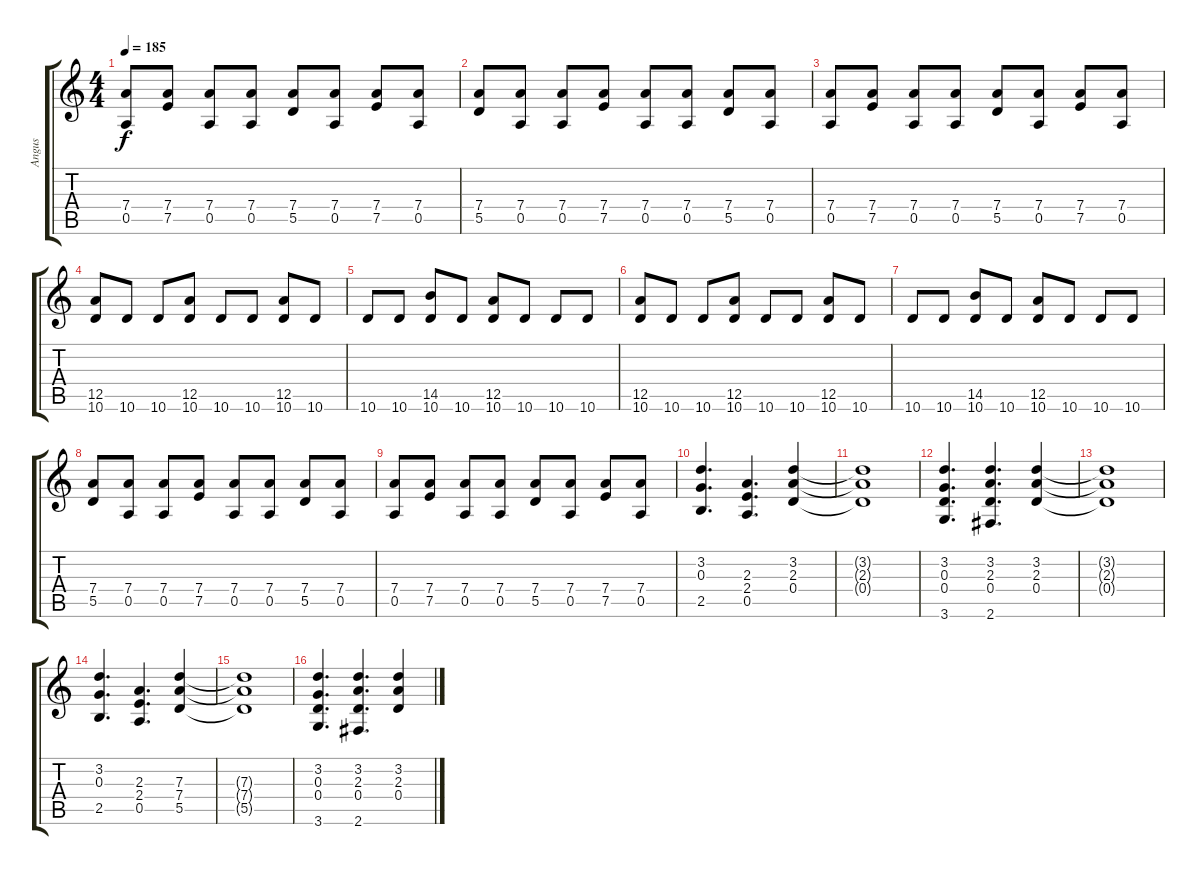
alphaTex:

\track ("Angus" "Angus") {instrument distortionguitar}
\staff {score tabs}
\tuning (E4 B3 G3 D3 A2 E2) {hide}
\ts (4 4)
\tempo 185
\clef g2
\ks c
(7.4 0.5).8{dy f} (7.4 7.5).8 (7.4 0.5).8 (7.4 0.5).8 (7.4 5.5).8 (7.4 0.5).8 (7.4 7.5).8 (7.4 0.5).8 |
(7.4 5.5).8 (7.4 0.5).8 (7.4 0.5).8 (7.4 7.5).8 (7.4 0.5).8 (7.4 0.5).8 (7.4 5.5).8 (7.4 0.5).8 |
(7.4 0.5).8 (7.4 7.5).8 (7.4 0.5).8 (7.4 0.5).8 (7.4 5.5).8 (7.4 0.5).8 (7.4 7.5).8 (7.4 0.5).8 |
(12.5 10.6).8 10.6.8 10.6.8 (12.5 10.6).8 10.6.8 10.6.8 (12.5 10.6).8 10.6.8 |
10.6.8 10.6.8 (14.5 10.6).8 10.6.8 (12.5 10.6).8 10.6.8 10.6.8 10.6.8 |
(12.5 10.6).8 10.6.8 10.6.8 (12.5 10.6).8 10.6.8 10.6.8 (12.5 10.6).8 10.6.8 |
10.6.8 10.6.8 (14.5 10.6).8 10.6.8 (12.5 10.6).8 10.6.8 10.6.8 10.6.8 |
(7.4 5.5).8 (7.4 0.5).8 (7.4 0.5).8 (7.4 7.5).8 (7.4 0.5).8 (7.4 0.5).8 (7.4 5.5).8 (7.4 0.5).8 |
(7.4 0.5).8 (7.4 7.5).8 (7.4 0.5).8 (7.4 0.5).8 (7.4 5.5).8 (7.4 0.5).8 (7.4 7.5).8 (7.4 0.5).8 |
(3.2 0.3 2.5).4{d} (2.3 2.4 0.5).4{d} (3.2 2.3 0.4).4 |
(3.2{t} 2.3{t} 0.4{t}).1 |
(3.2 0.3 0.4 3.6).4{d} (3.2 2.3 0.4 2.6).4{d} (3.2 2.3 0.4).4 |
(3.2{t} 2.3{t} 0.4{t}).1 |
(3.2 0.3 2.5).4{d} (2.3 2.4 0.5).4{d} (7.3 7.4 5.5).4 |
(7.3{t} 7.4{t} 5.5{t}).1 |
(3.2 0.3 0.4 3.6).4{d} (3.2 2.3 0.4 2.6).4{d} (3.2 2.3 0.4).4
